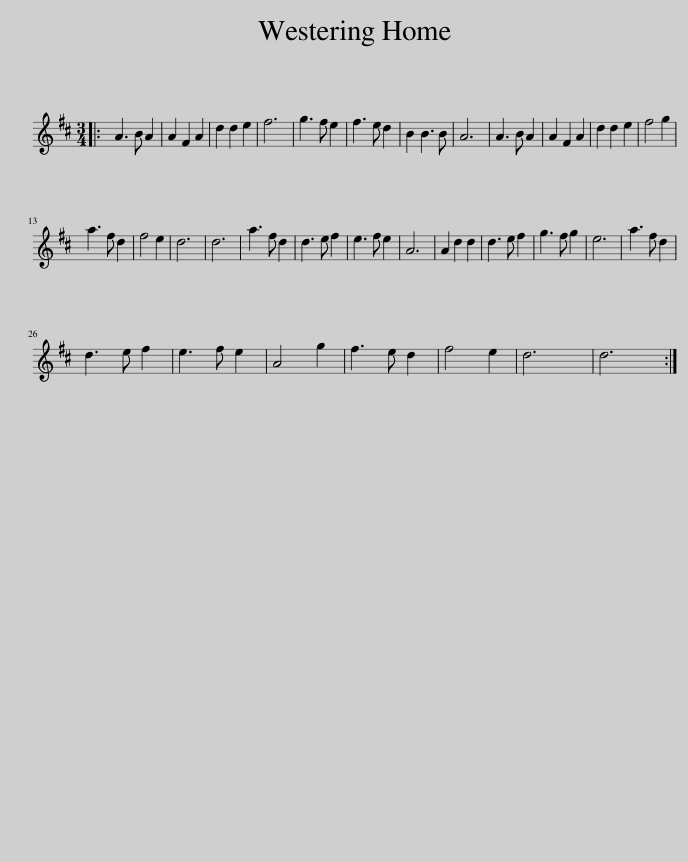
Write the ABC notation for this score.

X:1
L:1/8
M:3/4
I:linebreak $
K:D
V:1 treble
V:1
|: A3 B A2 | A2 F2 A2 | d2 d2 e2 | f6 | g3 f e2 | %5
 f3 e d2 | B2 B3 B | A6 | A3 B A2 | A2 F2 A2 | %10
 d2 d2 e2 | f4 g2 |$ a3 f d2 | f4 e2 | d6 | %15
 d6 | a3 f d2 | d3 e f2 | e3 f e2 | A6 | %20
 A2 d2 d2 | d3 e f2 | g3 f g2 | e6 | a3 f d2 |$ %25
 d3 e f2 | e3 f e2 | A4 g2 | f3 e d2 | f4 e2 | %30
 d6 | d6 :| %32
